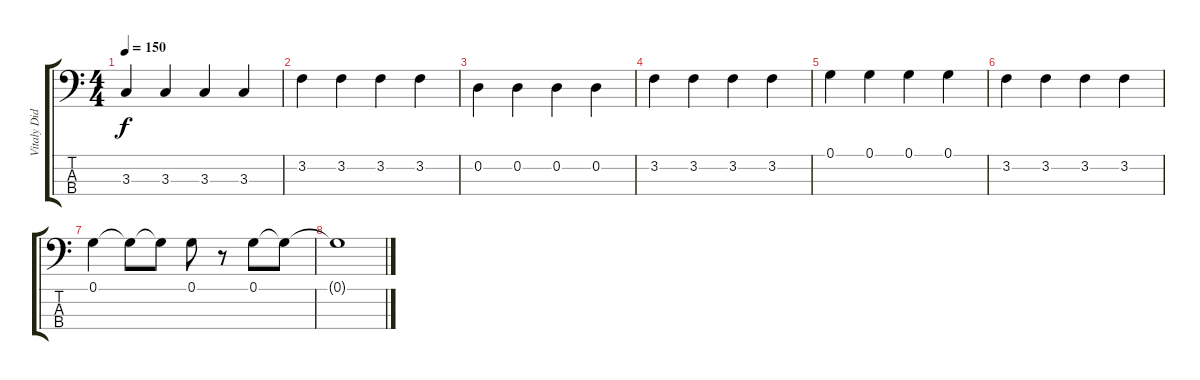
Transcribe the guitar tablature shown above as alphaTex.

\track ("Vitaly Didyk" "Vitaly Did") {instrument acousticbass}
\staff {score tabs}
\tuning (G2 D2 A1 E1) {hide}
\ts (4 4)
\tempo 150
\clef f4
\ks c
3.3.4{dy f} 3.3.4 3.3.4 3.3.4 |
3.2.4 3.2.4 3.2.4 3.2.4 |
0.2.4 0.2.4 0.2.4 0.2.4 |
3.2.4 3.2.4 3.2.4 3.2.4 |
0.1.4 0.1.4 0.1.4 0.1.4 |
3.2.4 3.2.4 3.2.4 3.2.4 |
0.1.4 0.1{t}.8 0.1{t}.8 0.1.8 r.8 0.1.8 0.1{t}.8 |
0.1{t}.1
